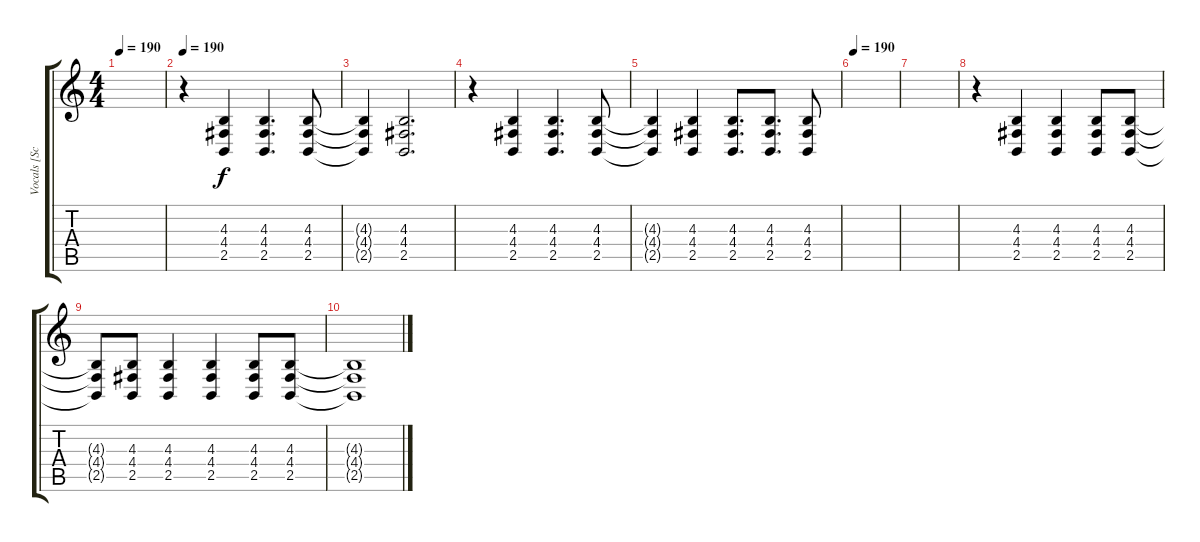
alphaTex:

\track ("Vocals [Scream]" "Vocals [Sc") {instrument gunshot}
\staff {score tabs}
\tuning (E4 B3 G3 D3 A2 D2) {hide}
\ts (4 4)
\tempo 190
\clef g2
\ks c
|
\tempo 190
r.4 (4.3 4.4 2.5).4 (4.3 4.4 2.5).4{d} (4.3 4.4 2.5).8 |
(4.3{t} 4.4{t} 2.5{t}).4 (4.3 4.4 2.5).2{d} |
r.4 (4.3 4.4 2.5).4 (4.3 4.4 2.5).4{d} (4.3 4.4 2.5).8 |
(4.3{t} 4.4{t} 2.5{t}).4 (4.3 4.4 2.5).4 (4.3 4.4 2.5).8{d} (4.3 4.4 2.5).8{d} (4.3 4.4 2.5).8 |
\tempo 190
|
|
r.4 (4.3 4.4 2.5).4 (4.3 4.4 2.5).4 (4.3 4.4 2.5).8 (4.3 4.4 2.5).8 |
(4.3{t} 4.4{t} 2.5{t}).8 (4.3 4.4 2.5).8 (4.3 4.4 2.5).4 (4.3 4.4 2.5).4 (4.3 4.4 2.5).8 (4.3 4.4 2.5).8 |
(4.3{t} 4.4{t} 2.5{t}).1
